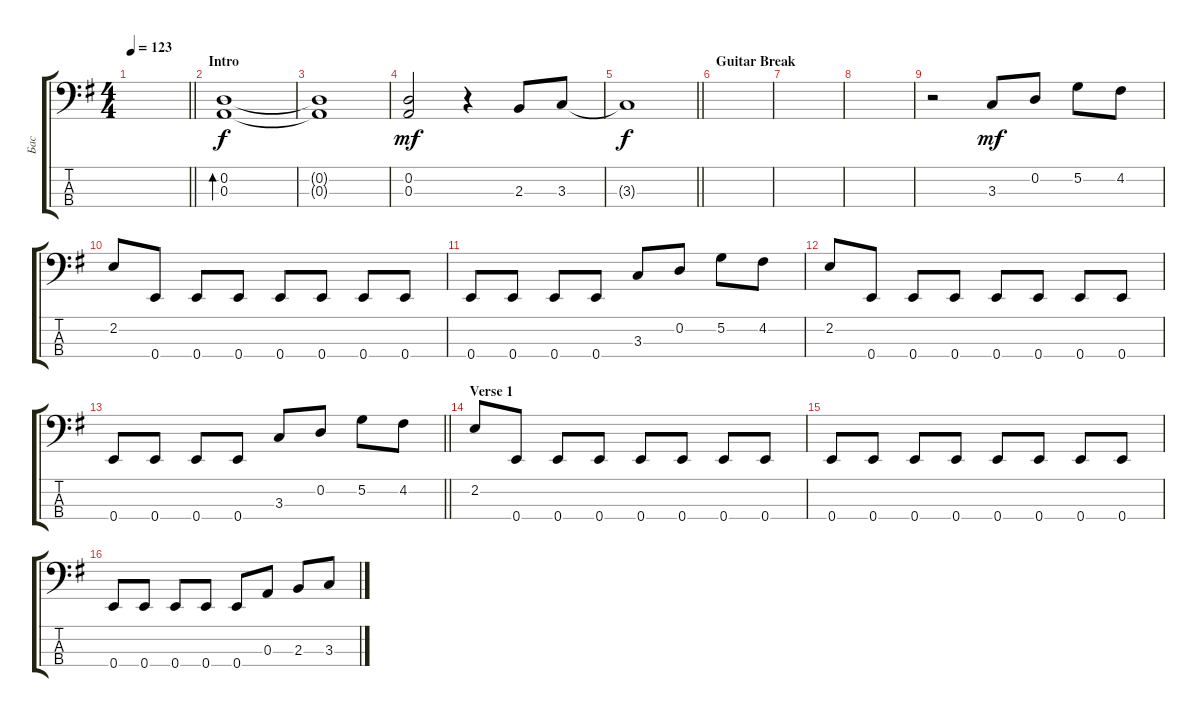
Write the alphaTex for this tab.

\track ("Бас" "Бас") {instrument electricbassfinger}
\staff {score tabs}
\tuning (G2 D2 A1 E1) {hide}
\ts (4 4)
\tempo 123
\clef f4
\barLineRight lightlight
\ks eminor
|
\section ("" "Intro")
(0.2 0.3).1{bd 60} |
(0.2{t} 0.3{t}).1{dy f} |
(0.2 0.3).2{dy mf} r.4 2.3.8 3.3.8 |
\barLineRight lightlight
3.3{t}.1{dy f} |
\section ("" "Guitar Break")
|
|
|
r.2 3.3.8{dy mf} 0.2.8 5.2.8 4.2.8 |
2.2.8 0.4.8 0.4.8 0.4.8 0.4.8 0.4.8 0.4.8 0.4.8 |
0.4.8 0.4.8 0.4.8 0.4.8 3.3.8 0.2.8 5.2.8 4.2.8 |
2.2.8 0.4.8 0.4.8 0.4.8 0.4.8 0.4.8 0.4.8 0.4.8 |
\barLineRight lightlight
0.4.8 0.4.8 0.4.8 0.4.8 3.3.8 0.2.8 5.2.8 4.2.8 |
\section ("" "Verse 1")
2.2.8 0.4.8 0.4.8 0.4.8 0.4.8 0.4.8 0.4.8 0.4.8 |
0.4.8 0.4.8 0.4.8 0.4.8 0.4.8 0.4.8 0.4.8 0.4.8 |
0.4.8 0.4.8 0.4.8 0.4.8 0.4.8 0.3.8 2.3.8 3.3.8
